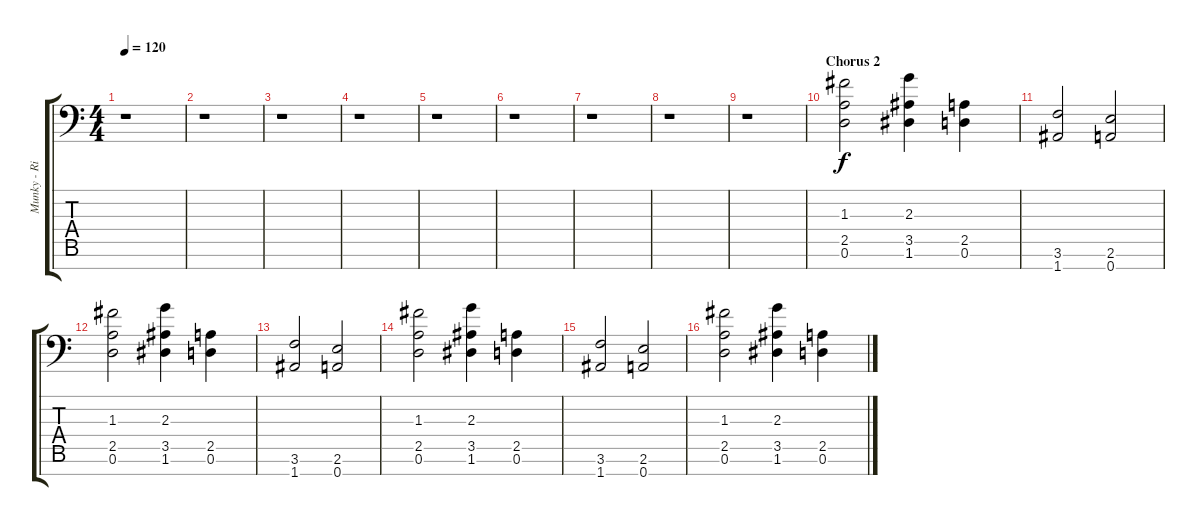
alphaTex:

\track ("Munky - Right Guitar" "Munky - Ri") {instrument overdrivenguitar}
\staff {score tabs}
\tuning (D4 A3 F3 C3 G2 D2 A1) {hide}
\ts (4 4)
\tempo 120
\clef f4
\ks c
r.1{dy f} |
r.1 |
r.1 |
r.1 |
r.1 |
r.1 |
r.1 |
r.1 |
r.1 |
\section ("" "Chorus 2")
(1.3 2.5 0.6).2 (2.3 3.5 1.6).4 (2.5 0.6).4 |
(3.6 1.7).2 (2.6 0.7).2 |
(1.3 2.5 0.6).2 (2.3 3.5 1.6).4 (2.5 0.6).4 |
(3.6 1.7).2 (2.6 0.7).2 |
(1.3 2.5 0.6).2 (2.3 3.5 1.6).4 (2.5 0.6).4 |
(3.6 1.7).2 (2.6 0.7).2 |
(1.3 2.5 0.6).2 (2.3 3.5 1.6).4 (2.5 0.6).4
